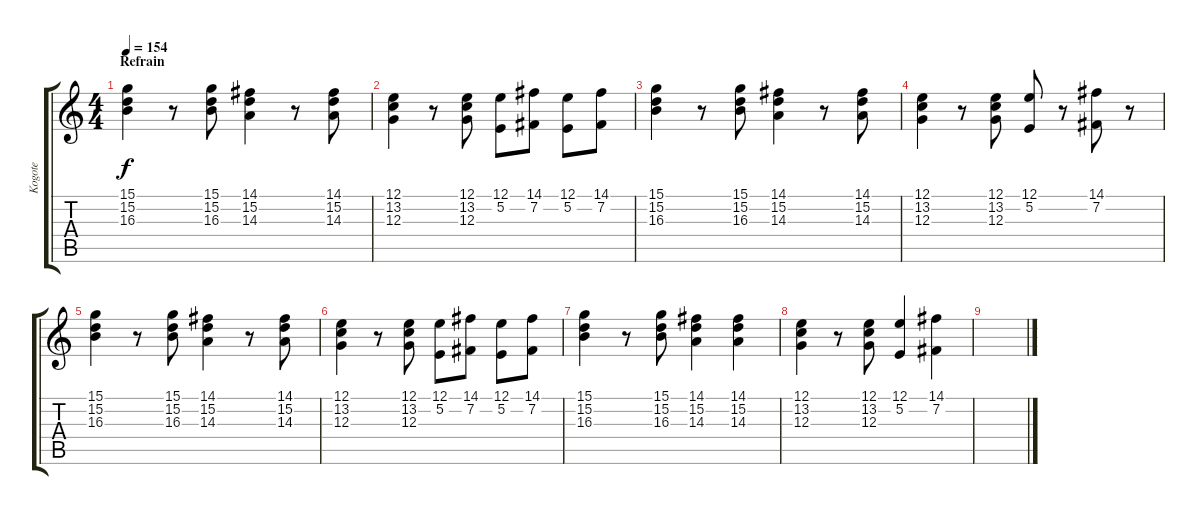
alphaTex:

\track ("Kogote" "Kogote") {instrument drawbarorgan}
\staff {score tabs}
\tuning (E4 B3 G3 D3 A2 E2) {hide}
\ts (4 4)
\section ("" "Refrain")
\tempo 154
\clef g2
\ks c
(15.1 15.2 16.3).4{dy f} r.8 (15.1 15.2 16.3).8 (14.1 15.2 14.3).4 r.8 (14.1 15.2 14.3).8 |
(12.1 13.2 12.3).4 r.8 (12.1 13.2 12.3).8 (12.1 5.2).8 (14.1 7.2).8 (12.1 5.2).8 (14.1 7.2).8 |
(15.1 15.2 16.3).4 r.8 (15.1 15.2 16.3).8 (14.1 15.2 14.3).4 r.8 (14.1 15.2 14.3).8 |
(12.1 13.2 12.3).4 r.8 (12.1 13.2 12.3).8 (12.1 5.2).8 r.8 (14.1 7.2).8 r.8 |
(15.1 15.2 16.3).4 r.8 (15.1 15.2 16.3).8 (14.1 15.2 14.3).4 r.8 (14.1 15.2 14.3).8 |
(12.1 13.2 12.3).4 r.8 (12.1 13.2 12.3).8 (12.1 5.2).8 (14.1 7.2).8 (12.1 5.2).8 (14.1 7.2).8 |
(15.1 15.2 16.3).4 r.8 (15.1 15.2 16.3).8 (14.1 15.2 14.3).4 (14.1 15.2 14.3).4 |
(12.1 13.2 12.3).4 r.8 (12.1 13.2 12.3).8 (12.1 5.2).4 (14.1 7.2).4 |
\section ("" "")
